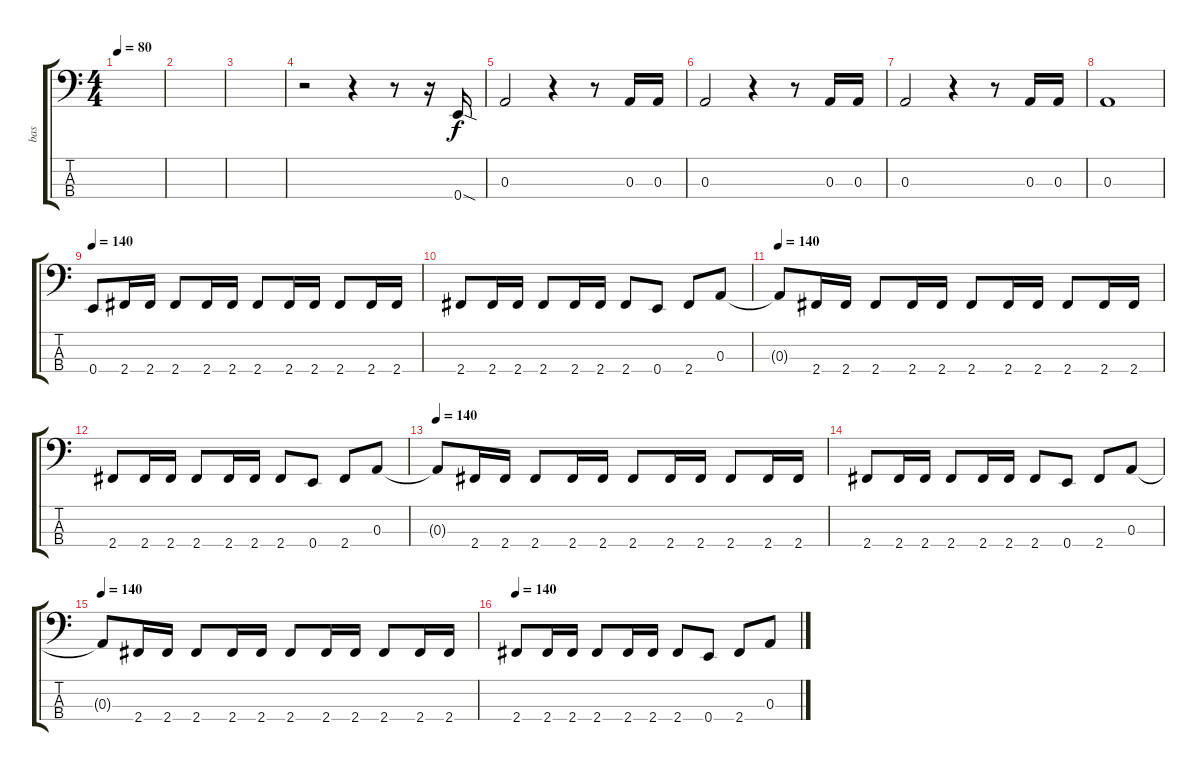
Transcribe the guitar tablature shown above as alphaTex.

\track ("bas" "bas") {instrument electricbassfinger}
\staff {score tabs}
\tuning (G2 D2 A1 E1) {hide}
\ts (4 4)
\tempo 80
\clef f4
\ks c
|
|
|
r.2 r.4 r.8 r.16 0.4{sod}.16 |
0.3.2 r.4 r.8 0.3.16 0.3.16 |
0.3.2 r.4 r.8 0.3.16 0.3.16 |
0.3.2 r.4 r.8 0.3.16 0.3.16 |
0.3.1 |
\tempo 140
0.4.8 2.4.16 2.4.16 2.4.8 2.4.16 2.4.16 2.4.8 2.4.16 2.4.16 2.4.8 2.4.16 2.4.16 |
2.4.8 2.4.16 2.4.16 2.4.8 2.4.16 2.4.16 2.4.8 0.4.8 2.4.8 0.3.8 |
\tempo 140
0.3{t}.8 2.4.16 2.4.16 2.4.8 2.4.16 2.4.16 2.4.8 2.4.16 2.4.16 2.4.8 2.4.16 2.4.16 |
2.4.8 2.4.16 2.4.16 2.4.8 2.4.16 2.4.16 2.4.8 0.4.8 2.4.8 0.3.8 |
\tempo 140
0.3{t}.8 2.4.16 2.4.16 2.4.8 2.4.16 2.4.16 2.4.8 2.4.16 2.4.16 2.4.8 2.4.16 2.4.16 |
2.4.8 2.4.16 2.4.16 2.4.8 2.4.16 2.4.16 2.4.8 0.4.8 2.4.8 0.3.8 |
\tempo 140
0.3{t}.8 2.4.16 2.4.16 2.4.8 2.4.16 2.4.16 2.4.8 2.4.16 2.4.16 2.4.8 2.4.16 2.4.16 |
\tempo 140
2.4.8 2.4.16 2.4.16 2.4.8 2.4.16 2.4.16 2.4.8 0.4.8 2.4.8 0.3.8
